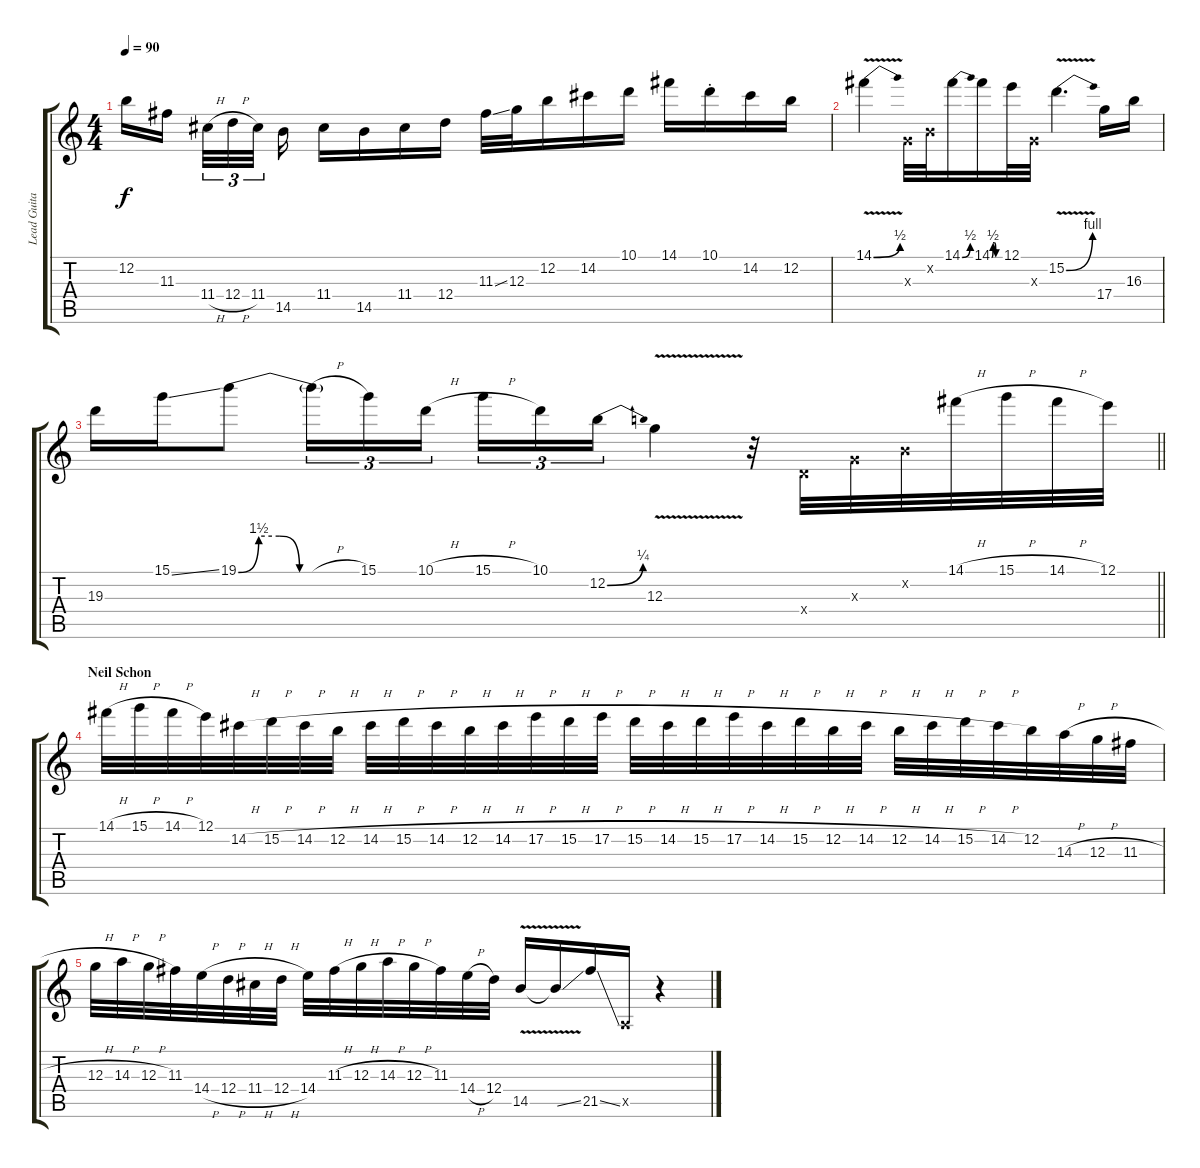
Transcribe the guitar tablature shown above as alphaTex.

\track ("Lead Guitar 1" "Lead Guita") {instrument distortionguitar}
\staff {score tabs}
\tuning (E4 B3 G3 D3 A2 E2) {hide}
\ts (4 4)
\tempo 90
\clef g2
\ks c
12.2.16{dy f} 11.3.16{beam splitsecondary} 11.4{h}.32{tu (3 2)} 12.4{h}.32{tu (3 2)} 11.4.32{tu (3 2) beam splitsecondary} 14.5.16 11.4.16 14.5.16 11.4.16 12.4.16 11.3{ss}.32 12.3.32 12.2.16 14.2.16 10.1.16 14.1.16 10.1{st}.16 14.2.16 12.2.16 |
14.1{be (bend 0 0 60 2) v}.4 0.3{x}.32 0.2{x}.32 14.1{be (bend 0 0 60 2)}.16 14.1{be (custom 0 0 10 2 20 2 30 0 60 0)}.16 12.1.32 0.3{x}.32 15.2{be (bend 0 0 60 4) v}.4{d} 17.4.16 16.3.16 |
\barLineRight lightlight
19.3.16 15.1{ss}.16 19.1{be (custom 0 0 10 6 20 6 30 0 60 0)}.8 19.1{h t}.16{tu (3 2)} 15.1.16{tu (3 2)} 10.1{h}.16{tu (3 2) beam splitsecondary} 15.1{h}.16{tu (3 2)} 10.1.16{tu (3 2)} 12.2{be (bend 0 0 60 1)}.16{tu (3 2)} 12.3{v}.4 r.32 0.4{x}.32 0.3{x}.32 0.2{x}.32 14.1{h}.32 15.1{h}.32 14.1{h}.32 12.1.32 |
\section ("" "Neil Schon")
14.1{h}.32 15.1{h}.32 14.1{h}.32 12.1.32 14.2{h}.32 15.2{h}.32 14.2{h}.32 12.2{h}.32 14.2{h}.32 15.2{h}.32 14.2{h}.32 12.2{h}.32 14.2{h}.32 17.2{h}.32 15.2{h}.32 17.2{h}.32 15.2{h}.32 14.2{h}.32 15.2{h}.32 17.2{h}.32 14.2{h}.32 15.2{h}.32 12.2{h}.32 14.2{h}.32 12.2{h}.32 14.2{h}.32 15.2{h}.32 14.2{h}.32 12.2.32 14.3{h}.32 12.3{h}.32 11.3{h}.32 |
12.3{h}.32 14.3{h}.32 12.3{h}.32 11.3.32 14.4{h}.32 12.4{h}.32 11.4{h}.32 12.4{h}.32 14.4.32 11.3{h}.32 12.3{h}.32 14.3{h}.32 12.3{h}.32 11.3.32 14.4{h}.32 12.4.32 14.5{v}.16 14.5{ss t}.16 21.5{ss}.16 0.5{x}.16 r.4
